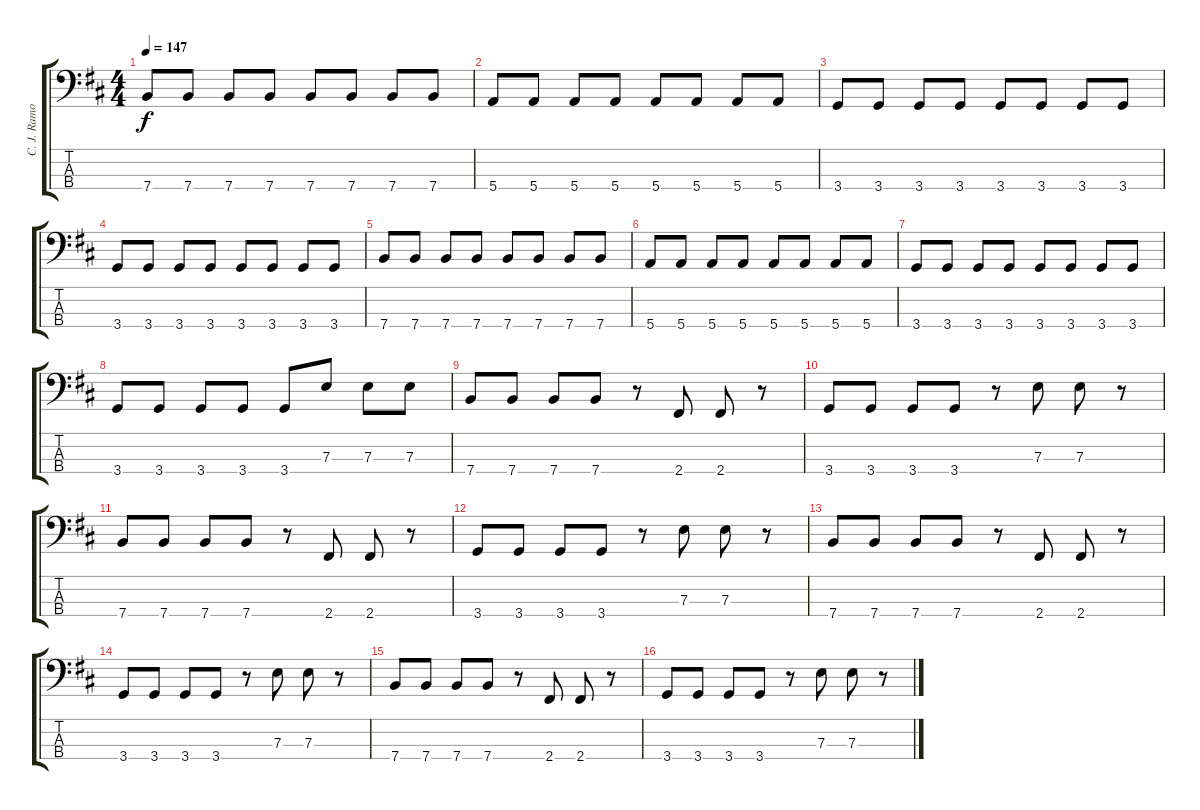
\track ("C. J. Ramone" "C. J. Ramo") {instrument electricbasspick}
\staff {score tabs}
\tuning (G2 D2 A1 E1) {hide}
\ts (4 4)
\tempo 147
\clef f4
\ks d
7.4.8{dy f} 7.4.8 7.4.8 7.4.8 7.4.8 7.4.8 7.4.8 7.4.8 |
5.4.8 5.4.8 5.4.8 5.4.8 5.4.8 5.4.8 5.4.8 5.4.8 |
3.4.8 3.4.8 3.4.8 3.4.8 3.4.8 3.4.8 3.4.8 3.4.8 |
3.4.8 3.4.8 3.4.8 3.4.8 3.4.8 3.4.8 3.4.8 3.4.8 |
7.4.8 7.4.8 7.4.8 7.4.8 7.4.8 7.4.8 7.4.8 7.4.8 |
5.4.8 5.4.8 5.4.8 5.4.8 5.4.8 5.4.8 5.4.8 5.4.8 |
3.4.8 3.4.8 3.4.8 3.4.8 3.4.8 3.4.8 3.4.8 3.4.8 |
3.4.8 3.4.8 3.4.8 3.4.8 3.4.8 7.3.8 7.3.8 7.3.8 |
7.4.8 7.4.8 7.4.8 7.4.8 r.8 2.4.8 2.4.8 r.8 |
3.4.8 3.4.8 3.4.8 3.4.8 r.8 7.3.8 7.3.8 r.8 |
7.4.8 7.4.8 7.4.8 7.4.8 r.8 2.4.8 2.4.8 r.8 |
3.4.8 3.4.8 3.4.8 3.4.8 r.8 7.3.8 7.3.8 r.8 |
7.4.8 7.4.8 7.4.8 7.4.8 r.8 2.4.8 2.4.8 r.8 |
3.4.8 3.4.8 3.4.8 3.4.8 r.8 7.3.8 7.3.8 r.8 |
7.4.8 7.4.8 7.4.8 7.4.8 r.8 2.4.8 2.4.8 r.8 |
3.4.8 3.4.8 3.4.8 3.4.8 r.8 7.3.8 7.3.8 r.8
